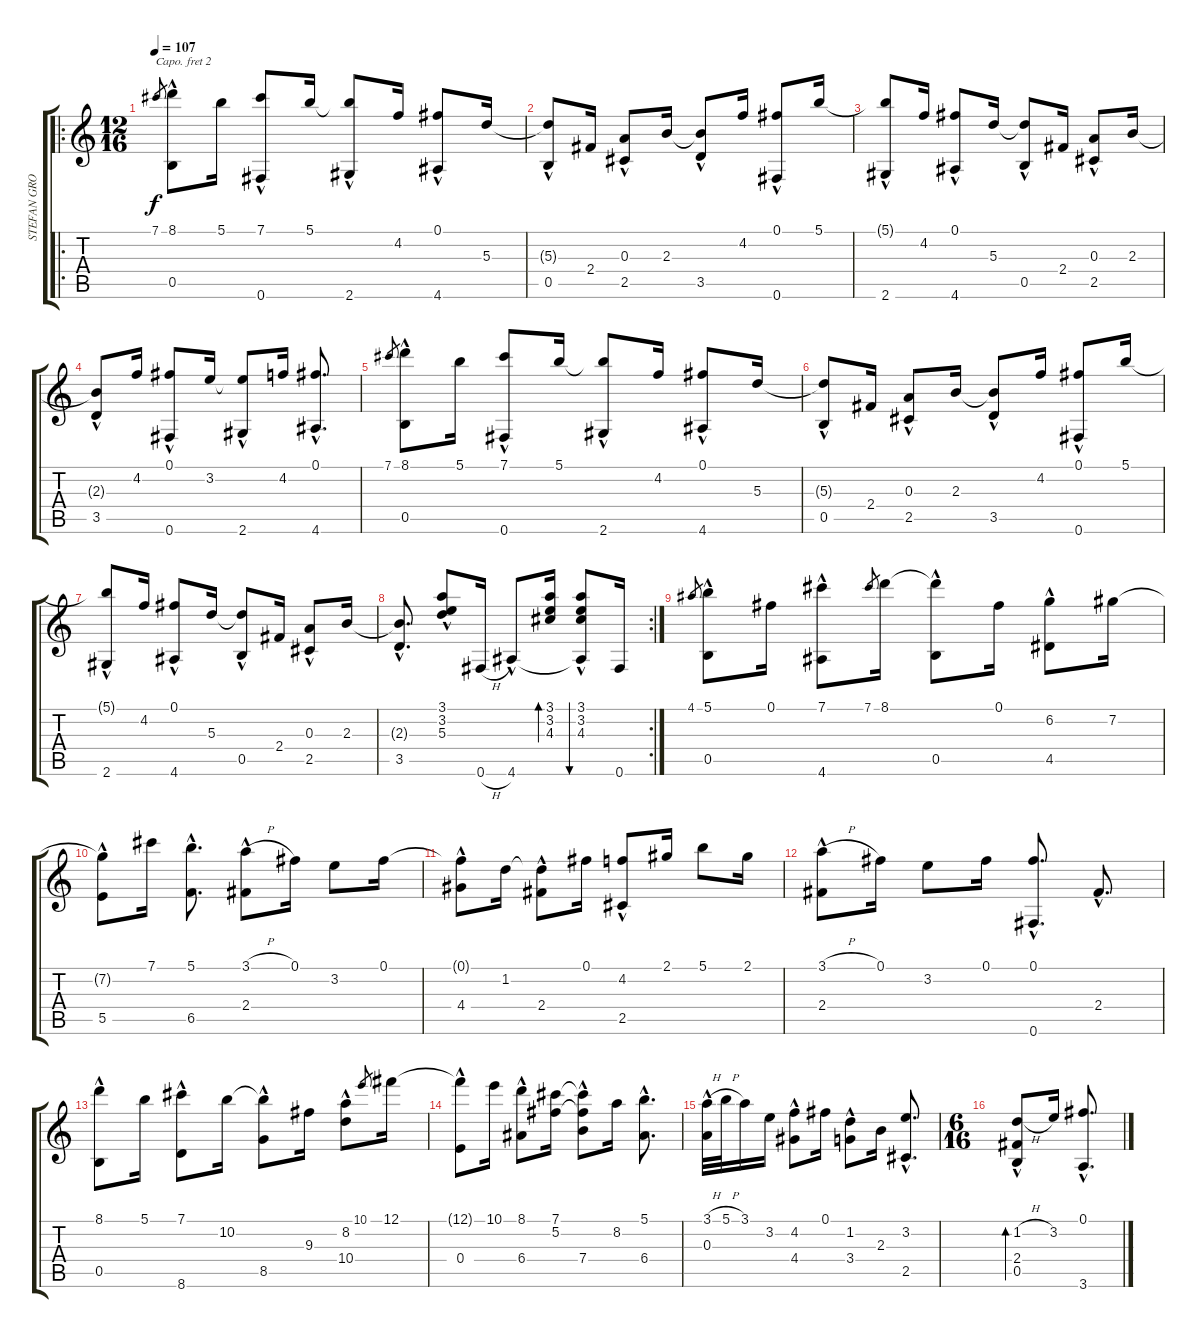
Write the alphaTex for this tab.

\track ("STEFAN GROSSMAN (Acoustic Guitar)" "STEFAN GRO") {instrument acousticguitarnylon}
\staff {score tabs}
\capo 2
\tuning (E4 B3 G3 D3 A2 E2) {hide}
\ro
\ts (12 16)
\tempo 107
\clef g2
\ks c
7.1.8{gr dy f instrument acousticguitarnylon} (8.1 0.5{hac}).8 5.1.16 (7.1 0.6{hac}).8 5.1.16 (5.1{t} 2.6{hac}).8 4.2.16 (0.1 4.6{hac}).8 5.3.16 |
(5.3{t} 0.5{hac}).8 2.4.16 (0.3 2.5{hac}).8 2.3.16 (2.3{t} 3.5{hac}).8 4.2.16 (0.1 0.6{hac}).8 5.1.16 |
(5.1{t} 2.6{hac}).8 4.2.16 (0.1 4.6{hac}).8 5.3.16 (5.3{t} 0.5{hac}).8 2.4.16 (0.3 2.5{hac}).8 2.3.16 |
(2.3{t} 3.5{hac}).8 4.2.16 (0.1 0.6{hac}).8 3.2.16 (3.2{t} 2.6{hac}).8 4.2.16 (0.1{hac} 4.6{hac}).8{d} |
7.1.8{gr} (8.1 0.5{hac}).8 5.1.16 (7.1 0.6{hac}).8 5.1.16 (5.1{t} 2.6{hac}).8 4.2.16 (0.1 4.6{hac}).8 5.3.16 |
(5.3{t} 0.5{hac}).8 2.4.16 (0.3 2.5{hac}).8 2.3.16 (2.3{t} 3.5{hac}).8 4.2.16 (0.1 0.6{hac}).8 5.1.16 |
(5.1{t} 2.6{hac}).8 4.2.16 (0.1 4.6{hac}).8 5.3.16 (5.3{t} 0.5{hac}).8 2.4.16 (0.3 2.5{hac}).8 2.3.16 |
\rc 2
(2.3{hac t} 3.5{hac}).8{d} (3.1{hac} 3.2{hac} 5.3{hac}).8 0.6{h}.16 4.6{hac}.8 (3.1 3.2 4.3).16{bd 60} (3.1{hac} 3.2{hac} 4.3{hac} 4.6{t}).8{bu 60} 0.6.16 |
4.1.8{gr} (5.1 0.5{hac}).8 0.1.16 (7.1 4.6{hac}).8 7.1.8{gr} 8.1.16 (8.1{t} 0.5{hac}).8 0.1.16 (6.2 4.5{hac}).8 7.2.16 |
(7.2{t} 5.5{hac}).8 7.1.16 (5.1{hac} 6.5{hac}).8{d} (3.1{h} 2.4{hac}).8 0.1.16 3.2.8 0.1.16 |
(0.1{t} 4.4{hac}).8 1.2.16 (1.2{t} 2.4{hac}).8 0.1.16 (4.2 2.5{hac}).8 2.1.16 5.1.8 2.1.16 |
(3.1{h} 2.4{hac}).8 0.1.16 3.2.8 0.1.16 (0.1{hac} 0.6{hac}).8{d} 2.4{hac}.8{d} |
(8.1 0.5{hac}).8 5.1.16 (7.1 8.6{hac}).8 10.2.16 (10.2{t} 8.5{hac}).8 9.3.16 (8.2 10.4{hac}).8 10.1.8{gr} 12.1.16 |
(12.1{t} 0.4{hac}).8 10.1.16 (8.1 6.4{hac}).8 (7.1 5.2).16 (7.1{t} 5.2{t} 7.4{hac}).8 8.2.16 (5.1{hac} 6.4{hac}).8{d} |
(3.1{h} 0.3{hac}).32 5.1{h}.32 3.1.16 3.2.16 (4.2 4.4{hac}).8 0.1.16 (1.2 3.4{hac}).8 2.3.16 (3.2{hac} 2.5{hac}).8{d} |
\ts (6 16)
(1.2{h} 2.4 0.5{hac}).8{bd 480} 3.2.16 (0.1{hac} 3.6{hac}).8{d}
